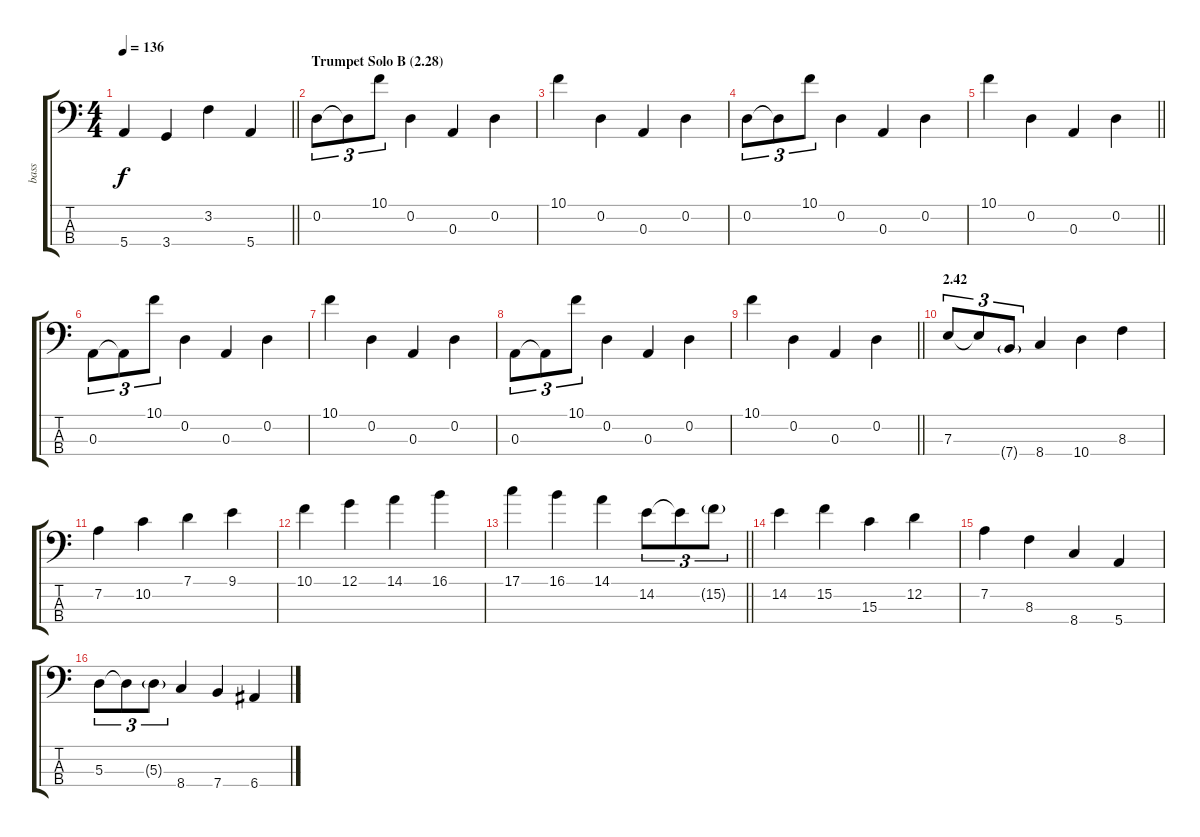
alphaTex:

\track ("bass" "bass") {instrument acousticbass}
\staff {score tabs}
\tuning (G2 D2 A1 E1) {hide}
\ts (4 4)
\tempo 136
\clef f4
\barLineRight lightlight
\ks c
5.4.4{dy f} 3.4.4 3.2.4 5.4.4 |
\section ("" "Trumpet Solo B (2.28)")
0.2.8{tu (3 2)} 0.2{t}.8{tu (3 2)} 10.1.8{tu (3 2)} 0.2.4 0.3.4 0.2.4 |
10.1.4 0.2.4 0.3.4 0.2.4 |
0.2.8{tu (3 2)} 0.2{t}.8{tu (3 2)} 10.1.8{tu (3 2)} 0.2.4 0.3.4 0.2.4 |
\barLineRight lightlight
10.1.4 0.2.4 0.3.4 0.2.4 |
0.3.8{tu (3 2)} 0.3{t}.8{tu (3 2)} 10.1.8{tu (3 2)} 0.2.4 0.3.4 0.2.4 |
10.1.4 0.2.4 0.3.4 0.2.4 |
0.3.8{tu (3 2)} 0.3{t}.8{tu (3 2)} 10.1.8{tu (3 2)} 0.2.4 0.3.4 0.2.4 |
\barLineRight lightlight
10.1.4 0.2.4 0.3.4 0.2.4 |
\section ("" "2.42")
7.3.8{tu (3 2)} 7.3{t}.8{tu (3 2)} 7.4{g}.8{tu (3 2)} 8.4.4 10.4.4 8.3.4 |
7.2.4 10.2.4 7.1.4 9.1.4 |
10.1.4 12.1.4 14.1.4 16.1.4 |
\barLineRight lightlight
17.1.4 16.1.4 14.1.4 14.2.8{tu (3 2)} 14.2{t}.8{tu (3 2)} 15.2{g}.8{tu (3 2)} |
14.2.4 15.2.4 15.3.4 12.2.4 |
7.2.4 8.3.4 8.4.4 5.4.4 |
5.3.8{tu (3 2)} 5.3{t}.8{tu (3 2)} 5.3{g}.8{tu (3 2)} 8.4.4 7.4.4 6.4.4
